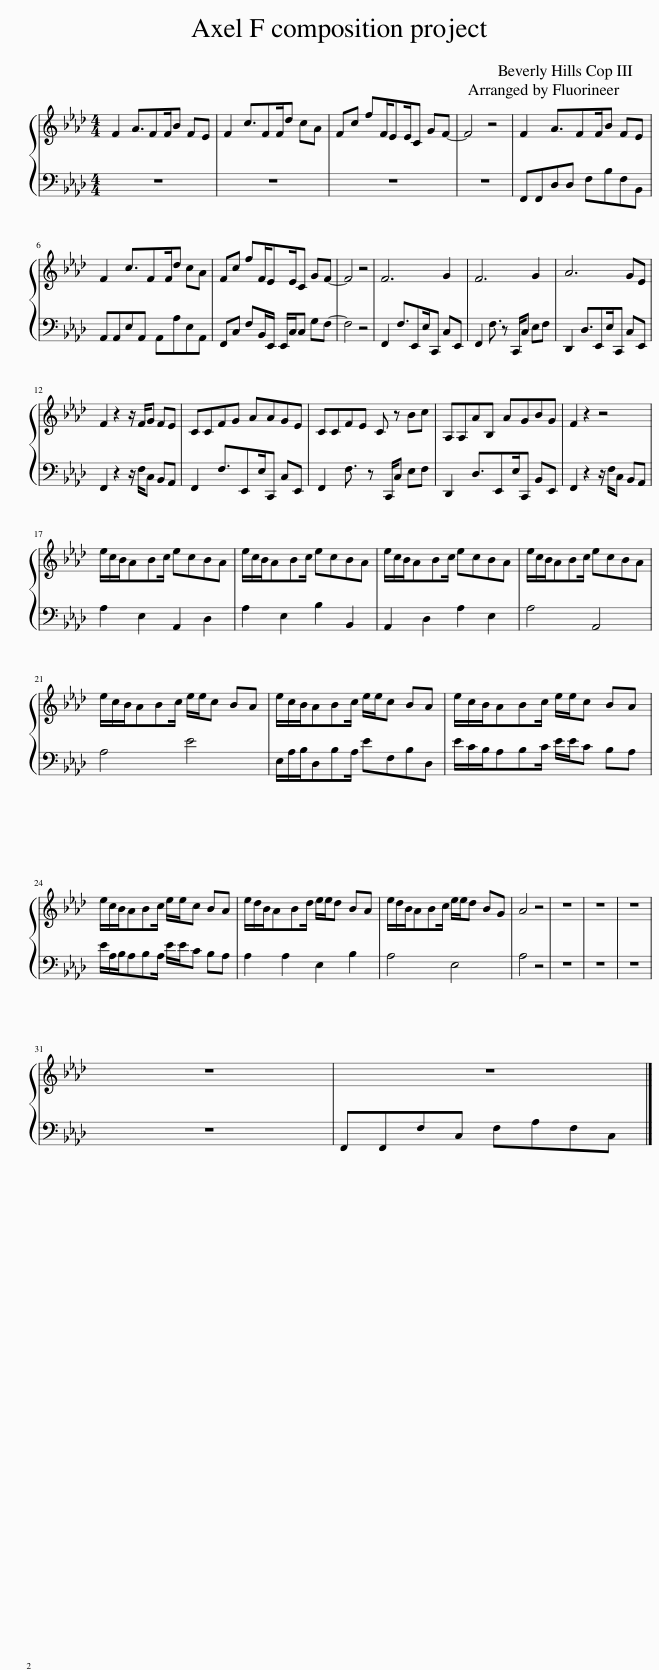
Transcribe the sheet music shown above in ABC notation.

X:1
%%score { 1 | 2 }
L:1/8
M:4/4
I:linebreak $
K:Ab
V:1 treble
V:2 bass
V:1
 F2 A3/2FF/B FE | F2 c3/2FF/d cA | Fc fF/EE/C GF- | F4 z4 | F2 A3/2FF/B FE |$ %5
 F2 c3/2FF/d cA | Fc fF/EE/C GF- | F4 z4 | F6 G2 | F6 G2 | %10
 A6 GE |$ F2 z2 z/ F/G FE | CCFG AAGE | CCFE C z Bc | A,A,AB, AGBG | %15
 F2 z2 z4 |$ e/c/B/ABc/ ecBA | e/c/B/ABc/ ecBA | e/c/B/ABc/ ecBA | e/c/B/ABc/ ecBA |$ %20
 e/c/B/ABc/ e/e/c BA | e/c/B/ABc/ e/e/c BA | e/c/B/ABc/ e/e/c BA |$ e/c/B/ABc/ e/e/c BA | e/d/B/ABd/ e/e/d BA | %25
 e/d/B/ABc/ e/e/d BG | A4 z4 | z8 | z8 | z8 |$ %30
 z8 | z8 |] %32
V:2
 z8 | z8 | z8 | z8 | F,,F,,D,D, F,B,F,B,, |$ %5
 A,,A,,E,A,, A,,A,E,A,, | F,,C, F,B,,/E,,/ E,,/C,/C, G,F,- | F,4 z4 | F,,2 F,3/2E,,E,/C,, C,E,, | F,,2 F,3/2 z C,,/C, E,F, | %10
 D,,2 D,3/2E,,E,/C,, C,E,, |$ F,,2 z2 z/ F,/C, B,,A,, | F,,2 F,3/2E,,E,/C,, C,E,, | F,,2 F,3/2 z C,,/C, E,F, | D,,2 D,3/2E,,E,/C,, B,,E,, | %15
 F,,2 z2 z/ F,/C, B,,A,, |$ A,2 E,2 A,,2 D,2 | A,2 E,2 B,2 B,,2 | A,,2 D,2 A,2 E,2 | A,4 A,,4 |$ %20
 A,4 E4 | E,/A,/B,/D,B,A,/ EF,B,D, | E/C/B,/A,B,C/ E/E/C B,A, |$ E/A,/B,/A,B,A,/ E/E/C B,A, | A,2 A,2 E,2 B,2 | %25
 A,4 E,4 | A,4 z4 | z8 | z8 | z8 |$ %30
 z8 | F,,F,,F,C, F,A,F,C, |] %32
